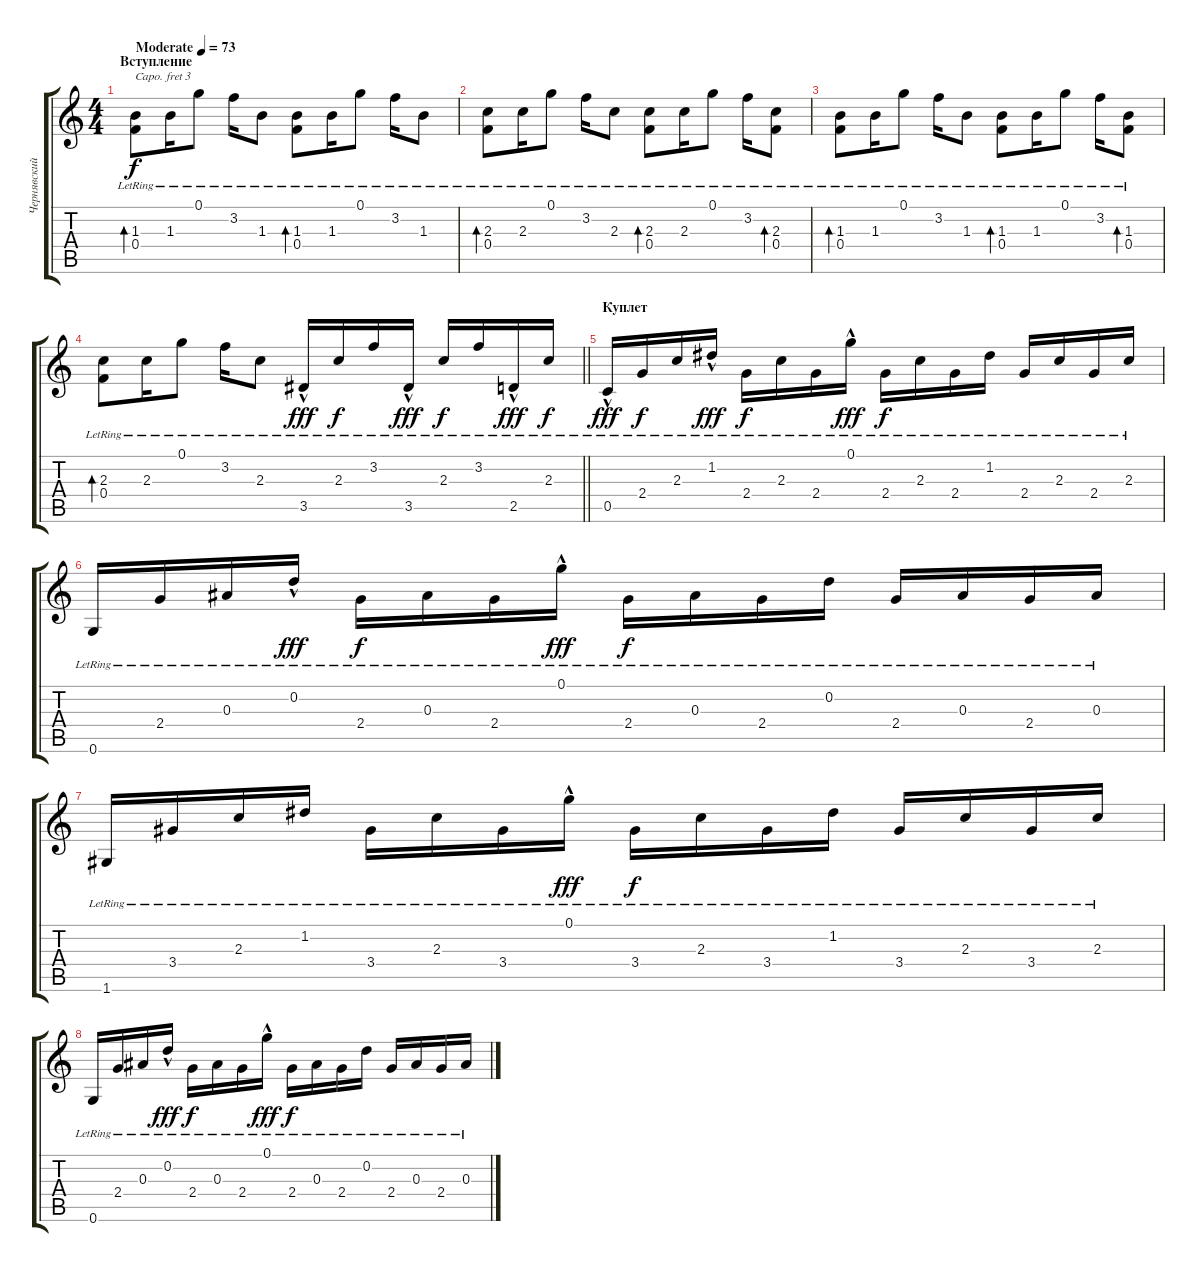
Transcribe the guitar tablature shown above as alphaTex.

\track ("Чернявский" "Чернявский") {instrument acousticguitarsteel}
\staff {score tabs}
\capo 3
\tuning (E4 B3 G3 D3 A2 E2) {hide}
\ts (4 4)
\section ("" "Вступление")
\tempo (73 "Moderate")
\clef g2
\ks c
(1.3{lr} 0.4{lr}).8{bd 60 dy f instrument acousticguitarsteel} 1.3{lr}.16 0.1{lr}.8 3.2{lr}.16 1.3{lr}.8 (1.3{lr} 0.4{lr}).8{bd 60} 1.3{lr}.16 0.1{lr}.8 3.2{lr}.16 1.3{lr}.8 |
(2.3{lr} 0.4{lr}).8{bd 60} 2.3{lr}.16 0.1{lr}.8 3.2{lr}.16 2.3{lr}.8 (2.3{lr} 0.4{lr}).8{bd 60} 2.3{lr}.16 0.1{lr}.8 3.2{lr}.16 (2.3{lr} 0.4).8{bd 60} |
(1.3{lr} 0.4{lr}).8{bd 60} 1.3{lr}.16 0.1{lr}.8 3.2{lr}.16 1.3{lr}.8 (1.3{lr} 0.4{lr}).8{bd 60} 1.3{lr}.16 0.1{lr}.8 3.2{lr}.16 (1.3{lr} 0.4).8{bd 60} |
\barLineRight lightlight
(2.3{lr} 0.4{lr}).8{bd 60} 2.3{lr}.16 0.1{lr}.8 3.2{lr}.16 2.3{lr}.8 3.5{hac lr}.16{dy fff} 2.3{lr}.16{dy f} 3.2{lr}.16 3.5{hac lr}.16{dy fff} 2.3{lr}.16{dy f} 3.2{lr}.16 2.5{hac lr}.16{dy fff} 2.3{lr}.16{dy f} |
\section ("" "Куплет")
0.5{hac lr}.16{dy fff} 2.4{lr}.16{dy f} 2.3{lr}.16 1.2{hac lr}.16{dy fff} 2.4{lr}.16{dy f} 2.3{lr}.16 2.4{lr}.16 0.1{hac lr}.16{dy fff} 2.4{lr}.16{dy f} 2.3{lr}.16 2.4{lr}.16 1.2{lr}.16 2.4{lr}.16 2.3{lr}.16 2.4{lr}.16 2.3{lr}.16 |
0.6{lr}.16 2.4{lr}.16 0.3{lr}.16 0.2{hac lr}.16{dy fff} 2.4{lr}.16{dy f} 0.3{lr}.16 2.4{lr}.16 0.1{hac lr}.16{dy fff} 2.4{lr}.16{dy f} 0.3{lr}.16 2.4{lr}.16 0.2{lr}.16 2.4{lr}.16 0.3{lr}.16 2.4{lr}.16 0.3{lr}.16 |
1.6{lr}.16 3.4{lr}.16 2.3{lr}.16 1.2{lr}.16 3.4{lr}.16 2.3{lr}.16 3.4{lr}.16 0.1{hac lr}.16{dy fff} 3.4{lr}.16{dy f} 2.3{lr}.16 3.4{lr}.16 1.2{lr}.16 3.4{lr}.16 2.3{lr}.16 3.4{lr}.16 2.3{lr}.16 |
0.6{lr}.16 2.4{lr}.16 0.3{lr}.16 0.2{hac lr}.16{dy fff} 2.4{lr}.16{dy f} 0.3{lr}.16 2.4{lr}.16 0.1{hac lr}.16{dy fff} 2.4{lr}.16{dy f} 0.3{lr}.16 2.4{lr}.16 0.2{lr}.16 2.4{lr}.16 0.3{lr}.16 2.4{lr}.16 0.3{lr}.16
